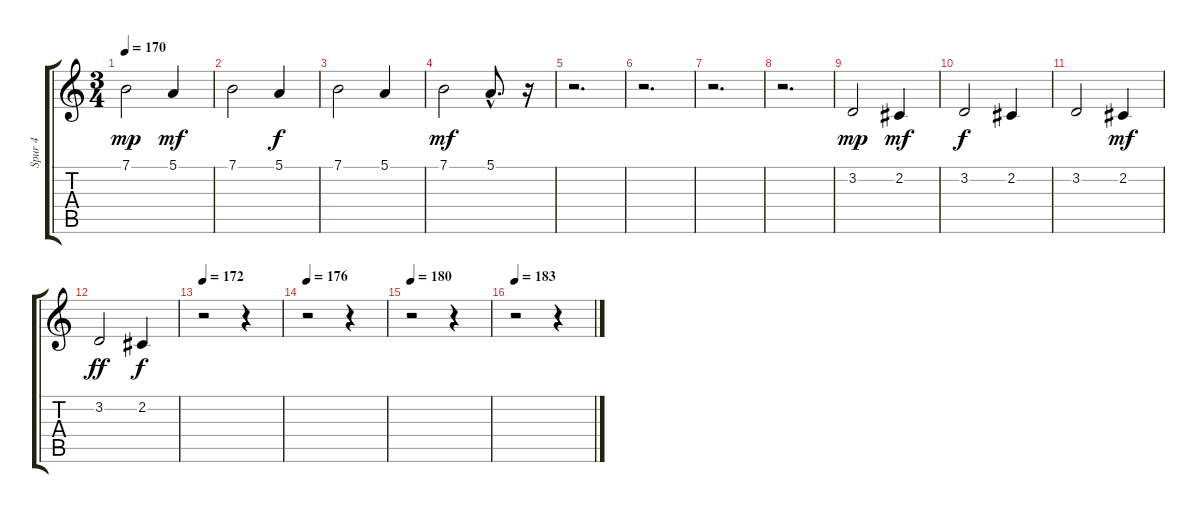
\track ("Spur 4" "Spur 4") {instrument oboe}
\staff {score tabs}
\tuning (E4 B3 G3 D3 A2 E2) {hide}
\ts (3 4)
\tempo 170
\clef g2
\ks c
7.1.2{dy mp} 5.1.4{dy mf} |
7.1.2 5.1.4{dy f} |
7.1.2 5.1.4 |
7.1.2{dy mf} 5.1{hac}.8{d} r.16 |
r.2{d} |
r.2{d} |
r.2{d} |
r.2{d} |
3.2.2{dy mp} 2.2.4{dy mf} |
3.2.2{dy f} 2.2.4 |
3.2.2 2.2.4{dy mf} |
3.2.2{dy ff} 2.2.4{dy f} |
\tempo 172
r.2 r.4 |
\tempo 176
r.2 r.4 |
\tempo 180
r.2 r.4 |
\tempo 183
r.2 r.4
